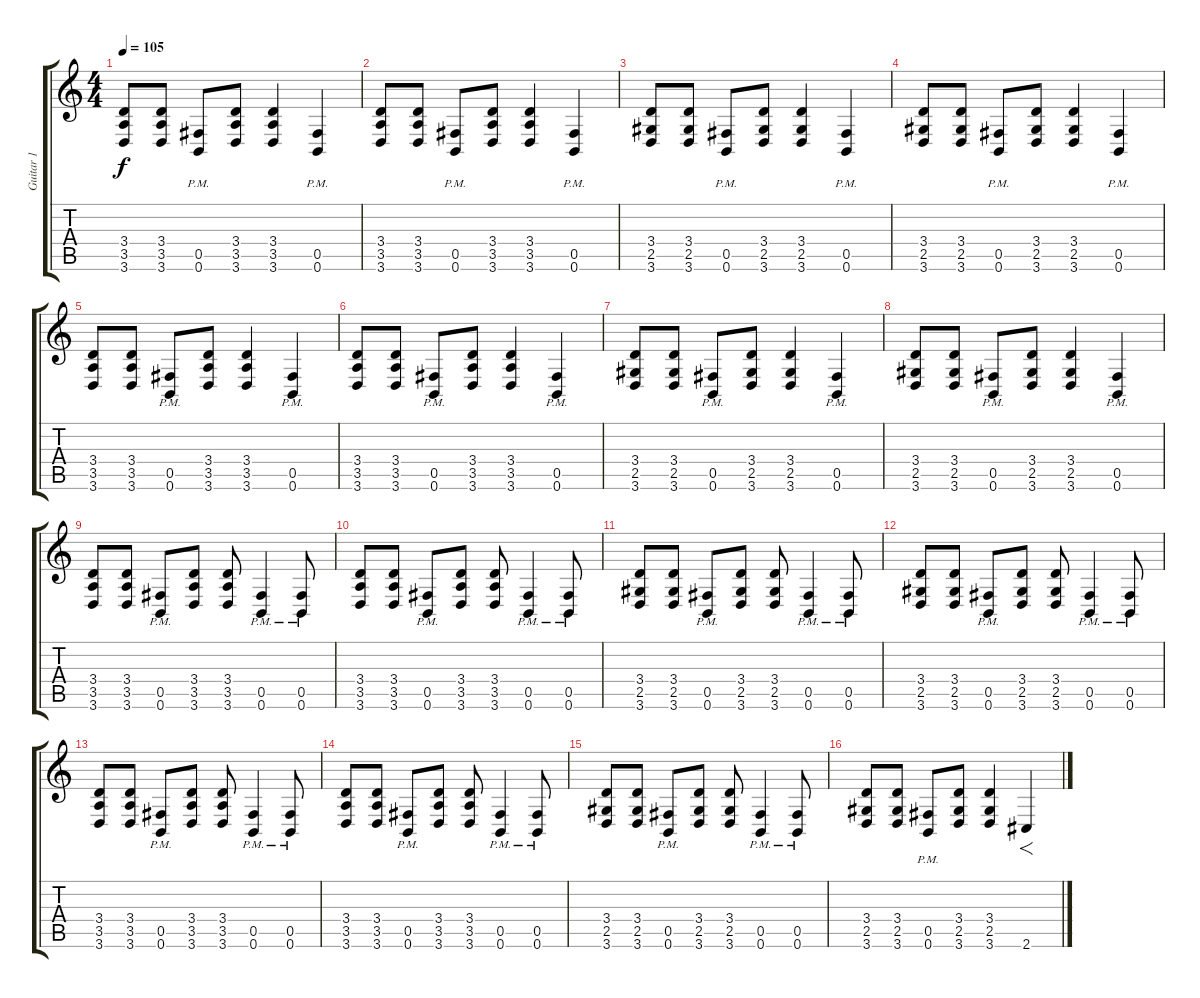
\track ("Guitar 1" "Guitar 1") {instrument distortionguitar}
\staff {score tabs}
\tuning (Eb4 B3 Gb3 B2 Gb2 B1) {hide}
\ts (4 4)
\tempo 105
\clef g2
\ks c
(3.4 3.5 3.6).8{dy f instrument distortionguitar} (3.4 3.5 3.6).8 (0.5{pm} 0.6{pm}).8 (3.4 3.5 3.6).8 (3.4 3.5 3.6).4 (0.5{pm} 0.6{pm}).4 |
(3.4 3.5 3.6).8 (3.4 3.5 3.6).8 (0.5{pm} 0.6{pm}).8 (3.4 3.5 3.6).8 (3.4 3.5 3.6).4 (0.5{pm} 0.6{pm}).4 |
(3.4 2.5 3.6).8 (3.4 2.5 3.6).8 (0.5{pm} 0.6{pm}).8 (3.4 2.5 3.6).8 (3.4 2.5 3.6).4 (0.5{pm} 0.6{pm}).4 |
(3.4 2.5 3.6).8 (3.4 2.5 3.6).8 (0.5{pm} 0.6{pm}).8 (3.4 2.5 3.6).8 (3.4 2.5 3.6).4 (0.5{pm} 0.6{pm}).4 |
(3.4 3.5 3.6).8 (3.4 3.5 3.6).8 (0.5{pm} 0.6{pm}).8 (3.4 3.5 3.6).8 (3.4 3.5 3.6).4 (0.5{pm} 0.6{pm}).4 |
(3.4 3.5 3.6).8 (3.4 3.5 3.6).8 (0.5{pm} 0.6{pm}).8 (3.4 3.5 3.6).8 (3.4 3.5 3.6).4 (0.5{pm} 0.6{pm}).4 |
(3.4 2.5 3.6).8 (3.4 2.5 3.6).8 (0.5{pm} 0.6{pm}).8 (3.4 2.5 3.6).8 (3.4 2.5 3.6).4 (0.5{pm} 0.6{pm}).4 |
(3.4 2.5 3.6).8 (3.4 2.5 3.6).8 (0.5{pm} 0.6{pm}).8 (3.4 2.5 3.6).8 (3.4 2.5 3.6).4 (0.5{pm} 0.6{pm}).4 |
(3.4 3.5 3.6).8 (3.4 3.5 3.6).8 (0.5{pm} 0.6{pm}).8 (3.4 3.5 3.6).8 (3.4 3.5 3.6).8 (0.5{pm} 0.6{pm}).4 (0.5{pm} 0.6{pm}).8 |
(3.4 3.5 3.6).8 (3.4 3.5 3.6).8 (0.5{pm} 0.6{pm}).8 (3.4 3.5 3.6).8 (3.4 3.5 3.6).8 (0.5{pm} 0.6{pm}).4 (0.5{pm} 0.6{pm}).8 |
(3.4 2.5 3.6).8 (3.4 2.5 3.6).8 (0.5{pm} 0.6{pm}).8 (3.4 2.5 3.6).8 (3.4 2.5 3.6).8 (0.5{pm} 0.6{pm}).4 (0.5{pm} 0.6{pm}).8 |
(3.4 2.5 3.6).8 (3.4 2.5 3.6).8 (0.5{pm} 0.6{pm}).8 (3.4 2.5 3.6).8 (3.4 2.5 3.6).8 (0.5{pm} 0.6{pm}).4 (0.5{pm} 0.6{pm}).8 |
(3.4 3.5 3.6).8 (3.4 3.5 3.6).8 (0.5{pm} 0.6{pm}).8 (3.4 3.5 3.6).8 (3.4 3.5 3.6).8 (0.5{pm} 0.6{pm}).4 (0.5{pm} 0.6{pm}).8 |
(3.4 3.5 3.6).8 (3.4 3.5 3.6).8 (0.5{pm} 0.6{pm}).8 (3.4 3.5 3.6).8 (3.4 3.5 3.6).8 (0.5{pm} 0.6{pm}).4 (0.5{pm} 0.6{pm}).8 |
(3.4 2.5 3.6).8 (3.4 2.5 3.6).8 (0.5{pm} 0.6{pm}).8 (3.4 2.5 3.6).8 (3.4 2.5 3.6).8 (0.5{pm} 0.6{pm}).4 (0.5{pm} 0.6{pm}).8 |
(3.4 2.5 3.6).8 (3.4 2.5 3.6).8 (0.5{pm} 0.6{pm}).8 (3.4 2.5 3.6).8 (3.4 2.5 3.6).4 2.6.4{f}
